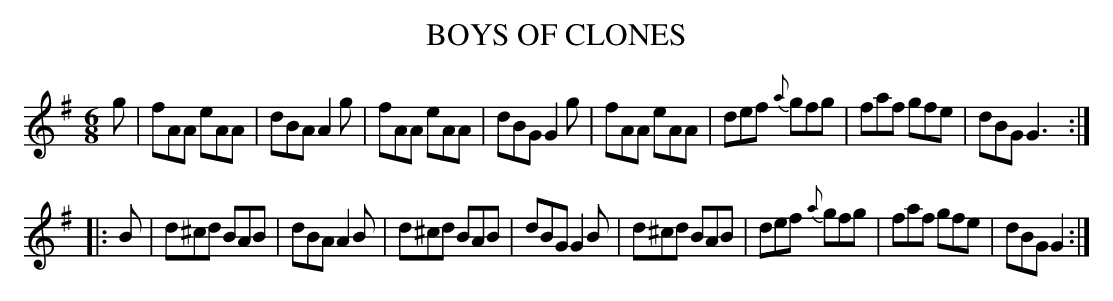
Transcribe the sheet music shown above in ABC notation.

X:1
T: BOYS OF CLONES
M: 6/8
L: 1/8
K: G
g |\
fAA eAA | dBA A2g | fAA eAA | dBG G2g |\
fAA eAA | def {a}gfg | faf gfe | dBG G3 :|
|: B |\
d^cd BAB | dBA A2B | d^cd BAB | dBG G2B |\
d^cd BAB | def {a}gfg | faf gfe | dBG G2 :|
